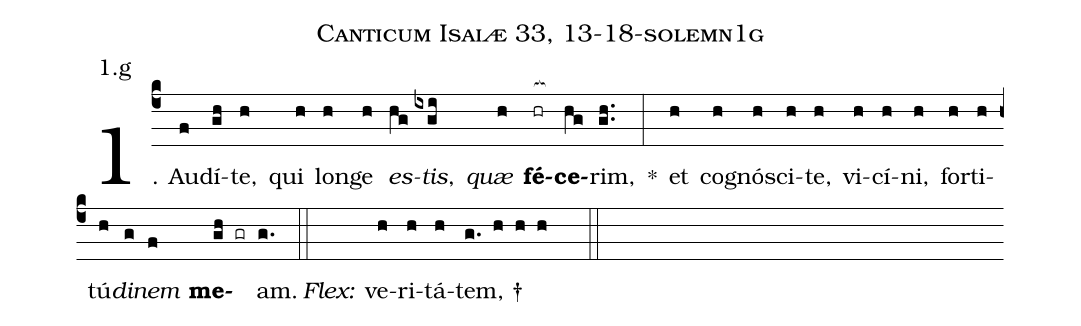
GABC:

name: Canticum Isaiæ 33, 13-18-solemn1g;
annotation: 1.g;
%%
(c4)1. Au(f)dí(gh)te,(h) qui(h) lon(h)ge(h) <i>es</i>(hg)<i>tis</i>,(ixgi) <i>quæ</i>(h) <b>fé</b>(hr[ocb:1{])<b>ce</b>(hg[ocb:0}])rim,(gh..) *(:) et(h) co(h)gnó(h)sci(h)te,(h) vi(h)cí(h)ni,(h) for(h)ti(h)tú(h)<i>di</i>(g)<i>nem</i>(f) <b>me</b>(gh gr)am.(g.) (::)
<i>Flex:</i>()  ve(h)ri(h)tá(h)tem, †(g. h h h  ::)
